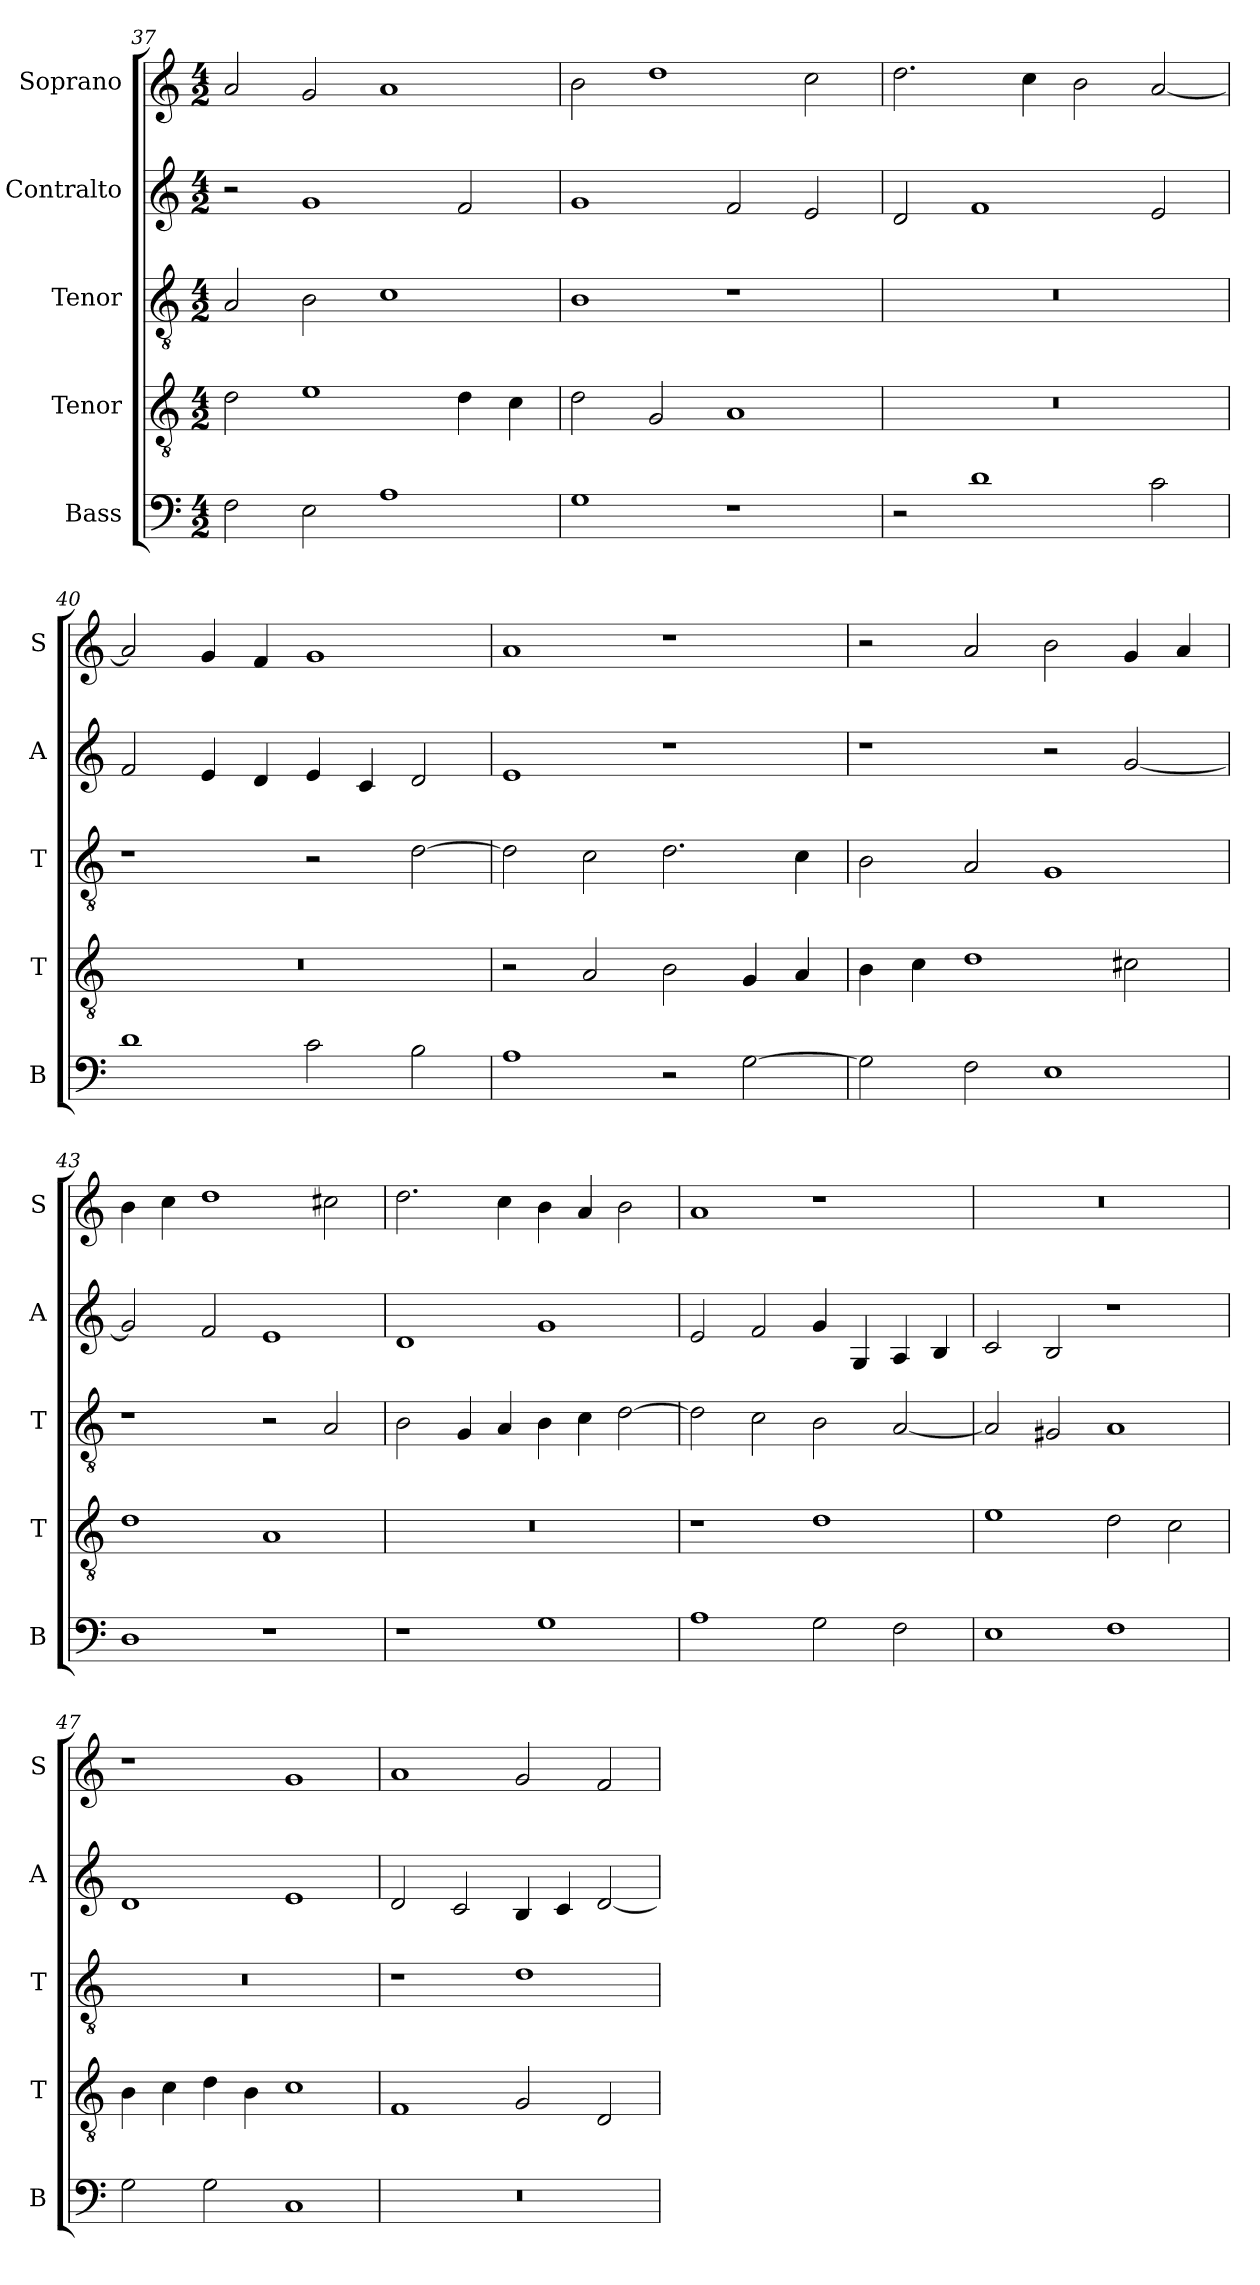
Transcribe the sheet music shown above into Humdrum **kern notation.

**kern	**kern	**kern	**kern	**kern
*part5	*part4	*part3	*part2	*part1
*staff5	*staff4	*staff3	*staff2	*staff1
*I"Bass	*I"Tenor	*I"Tenor	*I"Contralto	*I"Soprano
*I'B	*I'T	*I'T	*I'A	*I'S
*clefF4	*clefGv2	*clefGv2	*clefG2	*clefG2
*k[]	*k[]	*k[]	*k[]	*k[]
*E:phr	*E:phr	*E:phr	*E:phr	*E:phr
*M4/2	*M4/2	*M4/2	*M4/2	*M4/2
=37	=37	=37	=37	=37
2F	2d	2A	2r	2a
2E	1e	2B	1g	2g
1A	.	1c	.	1a
.	4d	.	2f	.
.	4c	.	.	.
=38	=38	=38	=38	=38
1G	2d	1B	1g	2b
.	2G	.	.	1dd
1r	1A	1r	2f	.
.	.	.	2e	2cc
=39	=39	=39	=39	=39
2r	0r	0r	2d	2.dd
1d	.	.	1f	.
.	.	.	.	4cc
.	.	.	.	2b
2c	.	.	2e	[2a
=40	=40	=40	=40	=40
1d	0r	1r	2f	2a]
.	.	.	4e	4g
.	.	.	4d	4f
2c	.	2r	4e	1g
.	.	.	4c	.
2B	.	[2d	2d	.
=41	=41	=41	=41	=41
1A	2r	2d]	1e	1a
.	2A	2c	.	.
2r	2B	2.d	1r	1r
[2G	4G	.	.	.
.	4A	4c	.	.
=42	=42	=42	=42	=42
2G]	4B	2B	1r	2r
.	4c	.	.	.
2F	1d	2A	.	2a
1E	.	1G	2r	2b
.	2c#X	.	[2g	4g
.	.	.	.	4a
=43	=43	=43	=43	=43
1D	1d	1r	2g]	4b
.	.	.	.	4cc
.	.	.	2f	1dd
1r	1A	2r	1e	.
.	.	2A	.	2cc#X
=44	=44	=44	=44	=44
1r	0r	2B	1d	2.dd
.	.	4G	.	.
.	.	4A	.	4cc
1G	.	4B	1g	4b
.	.	4c	.	4a
.	.	[2d	.	2b
=45	=45	=45	=45	=45
1A	1r	2d]	2e	1a
.	.	2c	2f	.
2G	1d	2B	4g	1r
.	.	.	4G	.
2F	.	[2A	4A	.
.	.	.	4B	.
=46	=46	=46	=46	=46
1E	1e	2A]	2c	0r
.	.	2G#X	2B	.
1F	2d	1A	1r	.
.	2c	.	.	.
=47	=47	=47	=47	=47
2G	4B	0r	1d	1r
.	4c	.	.	.
2G	4d	.	.	.
.	4B	.	.	.
1C	1c	.	1e	1g
=48	=48	=48	=48	=48
0r	1F	1r	2d	1a
.	.	.	2c	.
.	2G	1d	4B	2g
.	.	.	4c	.
.	2D	.	[2d	2f
=	=	=	=	=
*-	*-	*-	*-	*-
